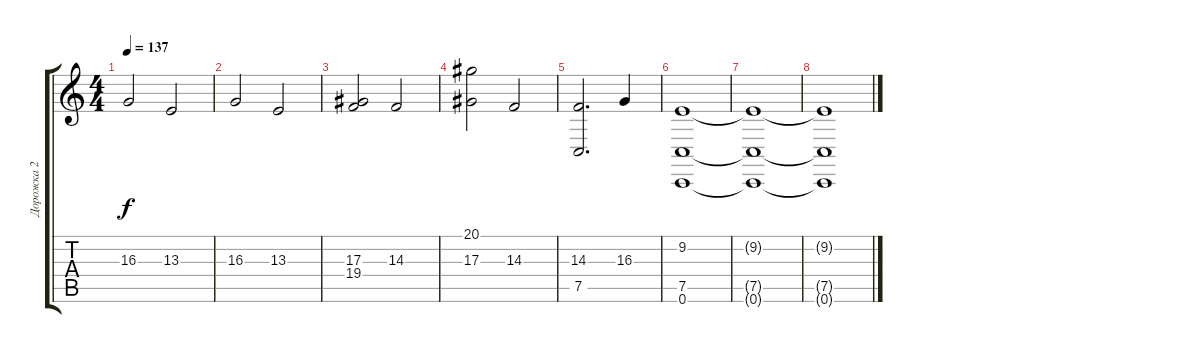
\track ("Дорожка 2" "Дорожка 2") {instrument brightacousticpiano}
\staff {score tabs}
\tuning (C4 G3 Eb3 Bb2 F2 C2) {hide}
\ts (4 4)
\tempo 137
\clef g2
\ks c
16.3.2{dy f} 13.3.2 |
16.3.2 13.3.2 |
(17.3 19.4).2 14.3.2 |
(20.1 17.3).2 14.3.2 |
(14.3 7.5).2{d} 16.3.4 |
(9.2 7.5 0.6).1 |
(9.2{t} 7.5{t} 0.6{t}).1 |
(9.2{t} 7.5{t} 0.6{t}).1
